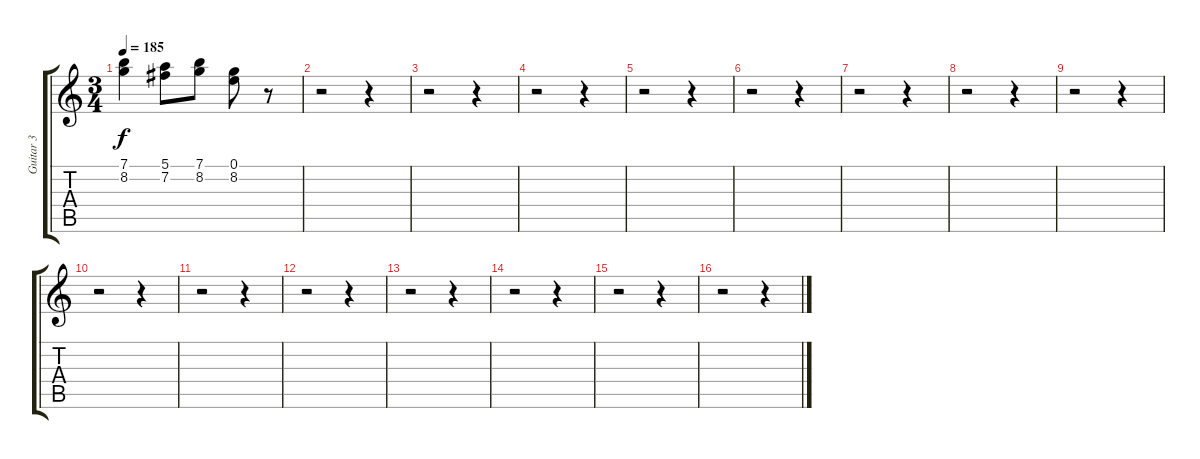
\track ("Guitar 3" "Guitar 3") {instrument overdrivenguitar}
\staff {score tabs}
\tuning (E4 B3 G3 D3 A2 E2) {hide}
\ts (3 4)
\tempo 185
\clef g2
\ks c
(7.1 8.2).4{dy f} (5.1 7.2).8 (7.1 8.2).8 (0.1 8.2).8 r.8 |
r.2 r.4 |
r.2 r.4 |
r.2 r.4 |
r.2 r.4 |
r.2 r.4 |
r.2 r.4 |
r.2 r.4 |
r.2 r.4 |
r.2 r.4 |
r.2 r.4 |
r.2 r.4 |
r.2 r.4 |
r.2 r.4 |
r.2 r.4 |
r.2 r.4
